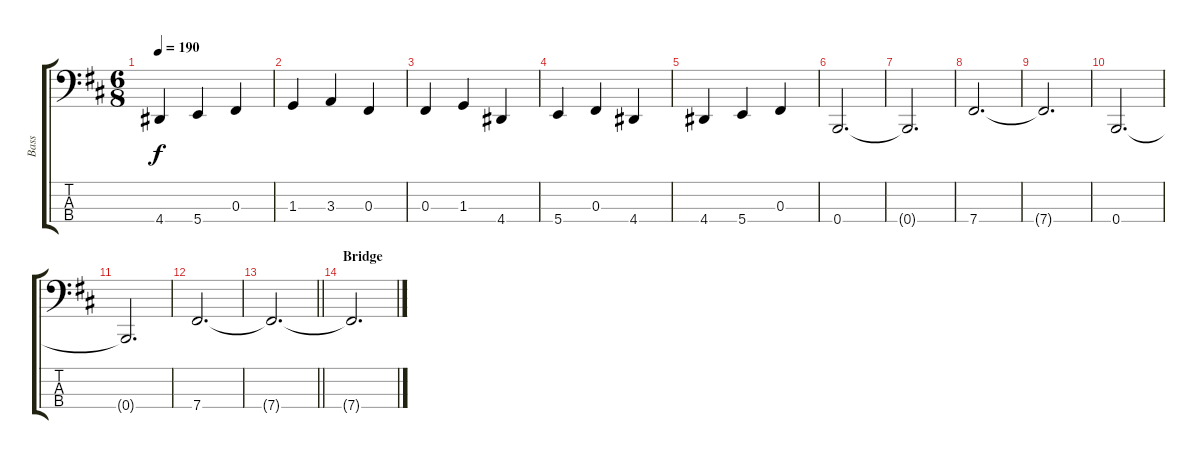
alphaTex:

\track ("Bass" "Bass") {instrument electricbasspick}
\staff {score tabs}
\tuning (E2 B1 Gb1 B0) {hide}
\ts (6 8)
\tempo 190
\clef f4
\ks bminor
4.4.4{dy f} 5.4.4 0.3.4 |
1.3.4 3.3.4 0.3.4 |
0.3.4 1.3.4 4.4.4 |
5.4.4 0.3.4 4.4.4 |
4.4.4 5.4.4 0.3.4 |
0.4.2{d} |
0.4{t}.2{d} |
7.4.2{d} |
7.4{t}.2{d} |
0.4.2{d} |
0.4{t}.2{d} |
7.4.2{d} |
\barLineRight lightlight
7.4{t}.2{d} |
\section ("" "Bridge")
7.4{t}.2{d volume 0}
